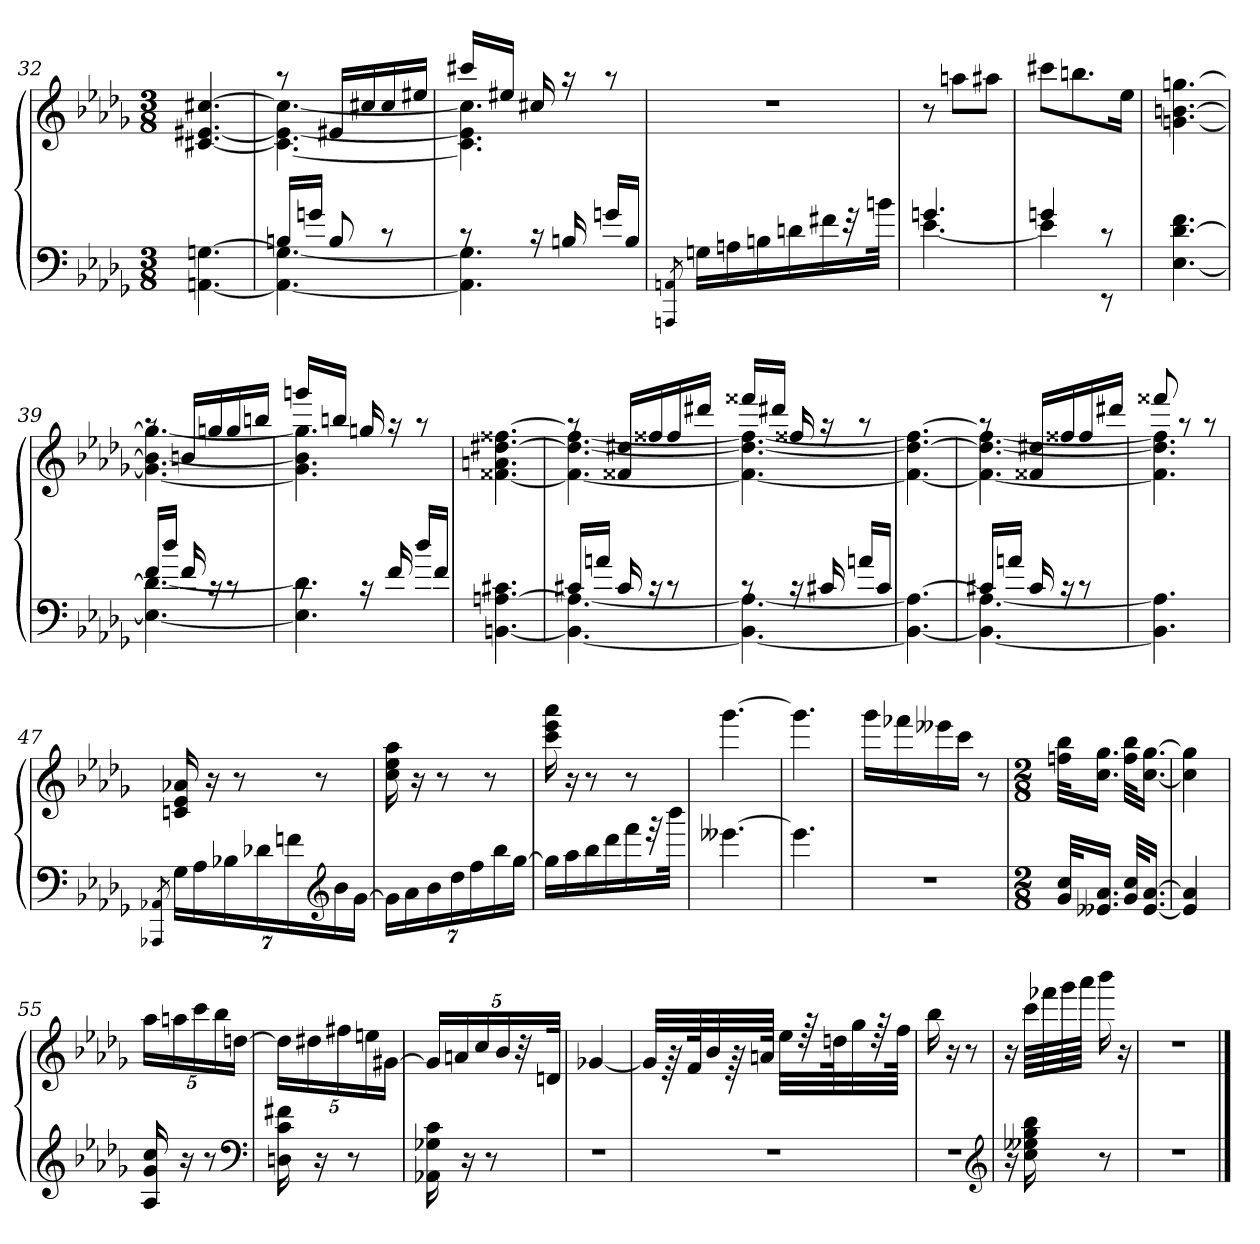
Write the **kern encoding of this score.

**kern	**kern
*part1	*part1
*staff2	*staff1
*clefF4	*clefG2
*k[b-e-a-d-g-]	*k[b-e-a-d-g-]
*b-:	*b-:
*M3/8	*M3/8
=32	=32
[4.AAn [4.Gn	[4.c#X [4.e#X [4.cc#X
=33	=33
*^	*^
16BnLL	4.AA_ 4.G_	8raa	4.c#_ 4.e#_ 4.cc#_
16gnJJ	.	.	.
8B	.	16e#XLL	.
.	.	16cc#X	.
8rc	.	16cc#	.
.	.	16ee#XJJ	.
=34	=34	=34	=34
8rc	4.AA] 4.G]	16ccc#XLL	4.c#] 4.e#] 4.cc#]
.	.	16ee#XJJ	.
16rc	.	16cc#X	.
16Bn	.	16raa	.
16gnLL	.	8raa	.
16BJJ	.	.	.
*v	*v	*	*
*	*v	*v
=35	=35
8qAAAn/ 8qAAn/	.
16GnLL	4.r
16An	.
16Bn	.
16dn	.
16f#X	.
32r	.
32bnJJk	.
=36	=36
*^	*
4.gn	[4.e-	8r
.	.	8aanL
.	.	8aa#XJ
=37	=37	=37
4gn	4e-]	8ccc#XL
.	.	8.bbn
8rc	8rEE	.
.	.	16ee-Jk
*v	*v	*
=38	=38
[4.E- [4.d- 4.f	[4.gn [4.bn [4.ggn
=39	=39
*^	*^
16fLL	4.E-_ 4.d-_	8raa	4.g_ 4.b_ 4.gg_
16dd-JJ	.	.	.
16f	.	16bnLL	.
16rc	.	16ggn	.
8rc	.	16gg	.
.	.	16bbnJJ	.
=40	=40	=40	=40
8rc	4.E-] 4.d-]	16gggnLL	4.g] 4.b] 4.gg]
.	.	16bbnJJ	.
16rc	.	16ggn	.
16f	.	16raa	.
16dd-LL	.	8raa	.
16fJJ	.	.	.
*v	*v	*	*
*	*v	*v
=41	=41
[4.BBn [4.An 4.c#X	[4.f##X 4.an [4.dd#X [4.ff##X
=42	=42
*^	*^
16c#XLL	4.BB_ 4.A_	8raa	4.f##_ 4.dd#_ 4.ff##_
16anJJ	.	.	.
16c#	.	16f##X 16dd#XLL	.
16rc	.	16ff##X	.
8rc	.	16ff##	.
.	.	16ddd#XJJ	.
=43	=43	=43	=43
8rc	4.BB_ 4.A_	16fff##XLL	4.f##_ 4.dd#_ 4.ff##_
.	.	16ddd#XJJ	.
16rc	.	16ff##X	.
16c#X	.	16raa	.
16anLL	.	8raa	.
16c#JJ	.	.	.
*v	*v	*	*
*	*v	*v
=44	=44
4.BB_ 4.A_	4.f##_ 4.dd#_ 4.ff##_
=45	=45
*^	*^
16c#XLL	4.BB_ 4.A_	8raa	4.f##_ 4.dd#_ 4.ff##_
16anJJ	.	.	.
16c#	.	16f##X 16dd#XLL	.
16rc	.	16ff##X	.
8rc	.	16ff##	.
.	.	16ddd#XJJ	.
*v	*v	*	*
=46	=46	=46
4.BB] 4.A]	8fff##X	4.f##] 4.dd#] 4.ff##]
.	8raa	.
.	8raa	.
*	*v	*v
=47	=47
8qAAA-X/ 8qAA-X/	.
56%3G-LL	16cn 16e- 16a-X
56%3A-	.
.	16r
56%3B-X	.
.	8r
56%3d-X	.
56%3fn	.
.	8r
*clefG2	*
56%3b-	.
[56%3g-JJ	.
=48	=48
56%3g-LL]	16cc 16ee- 16aa-
56%3a-	.
.	16r
56%3b-	.
.	8r
56%3dd-	.
56%3ff	.
.	8r
56%3bb-	.
[56%3gg-JJ	.
=49	=49
16gg-LL]	16ccc 16eee- 16aaa-
16aa-	16r
16bb-	8r
16ddd-	.
16fff	8r
32r	.
32bbb-JJk	.
=50	=50
[4.eee--X	[4.ggg-
=51	=51
4.eee--]	4.ggg-]
=52	=52
4.r	16ggg-LL
.	16fff-X
.	16eee--X
.	16cccJJ
.	8r
=53	=53
*M2/8	*M2/8
32g- 32ccKLL	32ffn 32bb-KLL
16.e--X 16.a-JJ	16.cc 16.gg-JJ
32g- 32ccKLL	32ff 32bb-KLL
[16.e-- [16.a-JJ	[16.cc [16.gg-JJ
=54	=54
4e--] 4a-]	4cc] 4gg-]
=55	=55
16A- 16g- 16cc	20aa-LL
.	20aan
16r	.
.	20ccc
8r	.
.	20bb-
.	[20ddnJJ
*clefF4	*
=56	=56
16Dn 16c 16f#X	20ddLL]
.	20dd#X
16r	.
.	20ff#X
8r	.
.	20een
.	[20g#XJJ
=57	=57
16AA-X 16G-X 16c	20g#LL]
.	20an
16r	.
.	20cc
8r	.
.	20b-
.	40r
.	40dnJJk
=58	=58
4r	[4g-X
=59	=59
4r	32g-LLL]
.	64r
.	64fK
.	32b-
.	64r
.	64anJJJk
.	32ee-LLL
.	64r
.	64ddnK
.	32gg-
.	64r
.	64ffJJJk
=60	=60
4r	16bb-
.	16r
.	8r
*clefG2	*
=61	=61
16r	16r
16cc 16ee--X 16gg- 16bb-	64cccLLLL
.	64fff-X
.	64ggg-
.	64aaa-JJJJ
8r	16bbb-
.	16r
=62	=62
4r	4r
==	==
*-	*-
